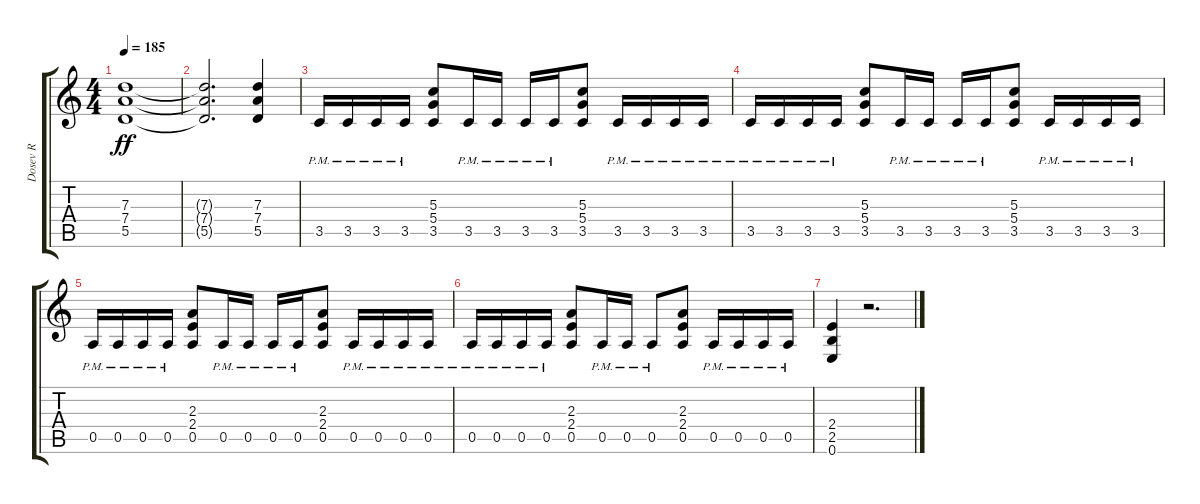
\track ("Dosev R" "Dosev R") {instrument distortionguitar}
\staff {score tabs}
\tuning (E4 B3 G3 D3 A2 E2) {hide}
\ts (4 4)
\tempo 185
\clef g2
\ks c
(7.3 7.4 5.5).1{dy ff} |
(7.3{t} 7.4{t} 5.5{t}).2{d} (7.3 7.4 5.5).4 |
3.5{pm}.16 3.5{pm}.16 3.5{pm}.16 3.5{pm}.16 (5.3 5.4 3.5).8 3.5{pm}.16 3.5{pm}.16 3.5{pm}.16 3.5{pm}.16 (5.3 5.4 3.5).8 3.5{pm}.16 3.5{pm}.16 3.5{pm}.16 3.5{pm}.16 |
3.5{pm}.16 3.5{pm}.16 3.5{pm}.16 3.5{pm}.16 (5.3 5.4 3.5).8 3.5{pm}.16 3.5{pm}.16 3.5{pm}.16 3.5{pm}.16 (5.3 5.4 3.5).8 3.5{pm}.16 3.5{pm}.16 3.5{pm}.16 3.5{pm}.16 |
0.5{pm}.16 0.5{pm}.16 0.5{pm}.16 0.5{pm}.16 (2.3 2.4 0.5).8 0.5{pm}.16 0.5{pm}.16 0.5{pm}.16 0.5{pm}.16 (2.3 2.4 0.5).8 0.5{pm}.16 0.5{pm}.16 0.5{pm}.16 0.5{pm}.16 |
0.5{pm}.16 0.5{pm}.16 0.5{pm}.16 0.5{pm}.16 (2.3 2.4 0.5).8 0.5{pm}.16 0.5{pm}.16 0.5{pm}.8 (2.3 2.4 0.5).8 0.5{pm}.16 0.5{pm}.16 0.5{pm}.16 0.5{pm}.16 |
(2.4 2.5 0.6).4 r.2{d}
